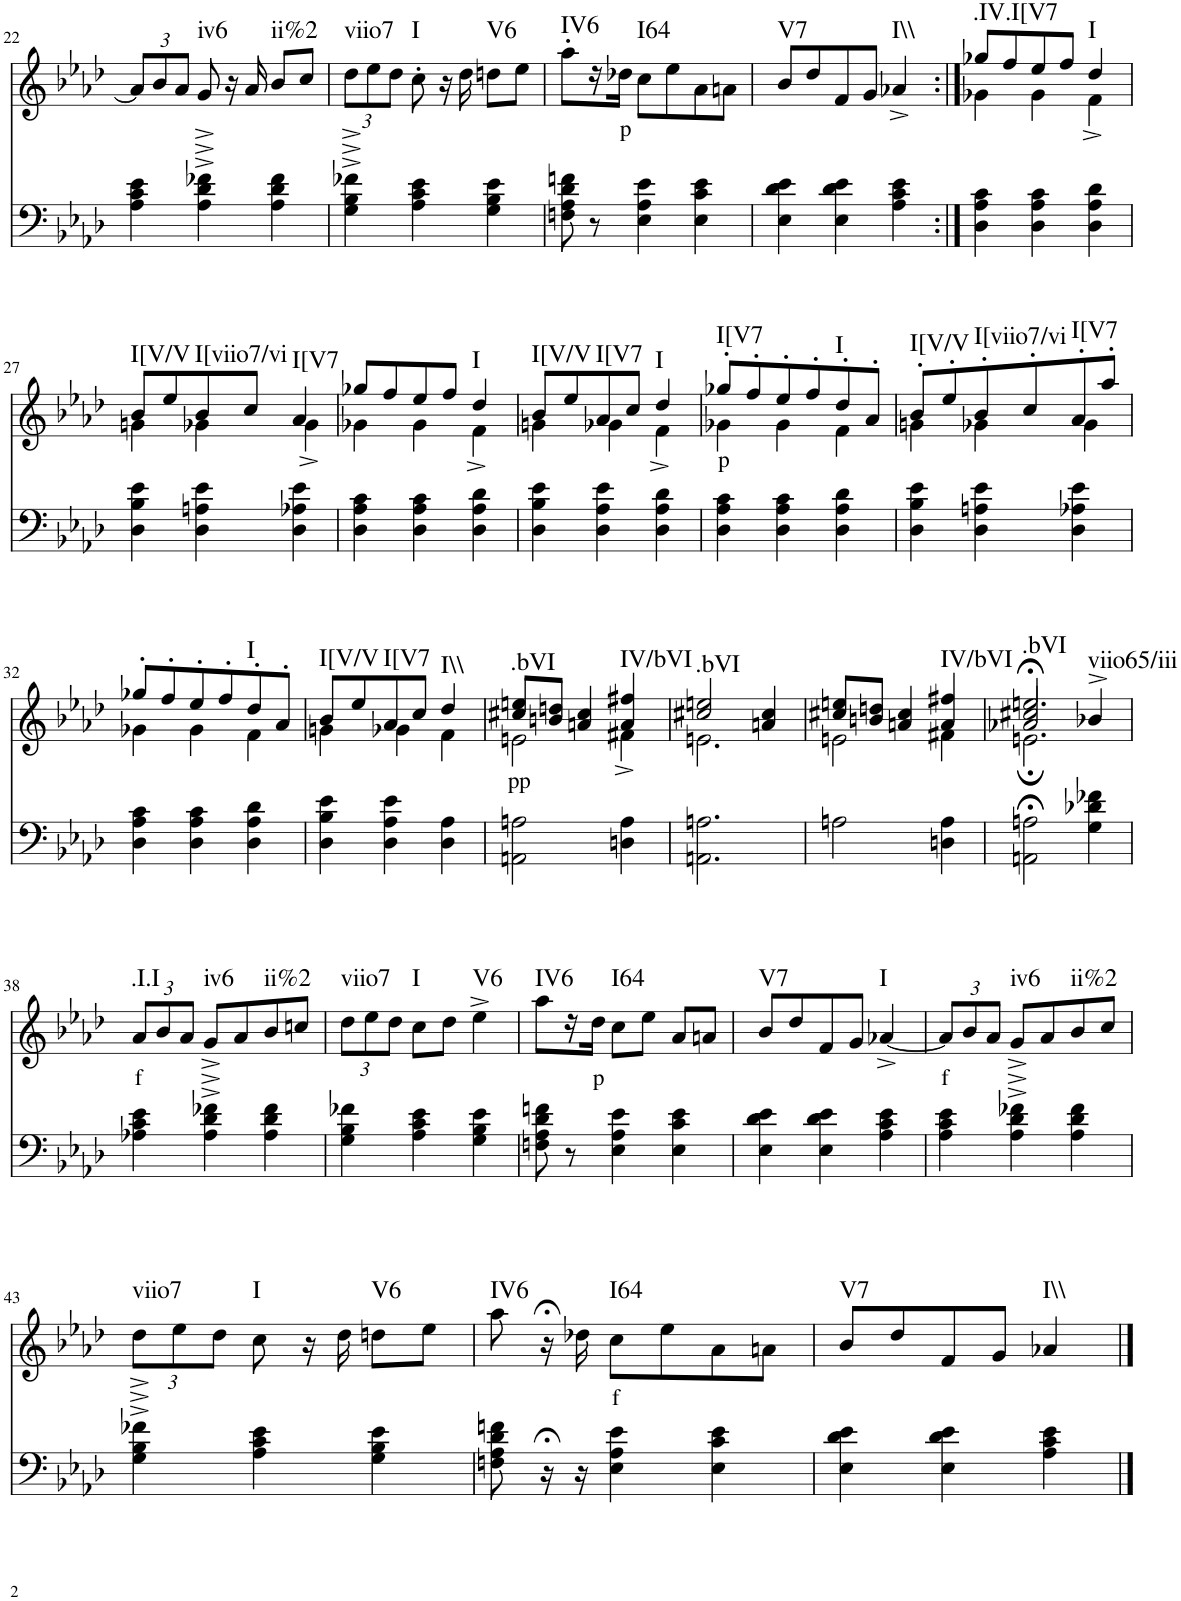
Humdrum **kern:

**kern	**kern	**text	**harte
*part2	*part1	*part1	*part1
*staff2	*staff1	*staff1	*
*I"piano	*I"piano	*	*
*I'Pno	*I'Pno	*	*
!!LO:PB:g=z
*clefF4	*clefG2	*	*
*k[b-e-a-d-]	*k[b-e-a-d-]	*	*
*A-:	*A-:	*	*
*M3/4	*M3/4	*	*
*	*Xbrackettup	*	*
=22	=22	=22	=22
4A-\ 4c\ 4e-\	12a-/L]	.	.
.	12b-/	.	.
.	12a-/J	.	.
!	!	!	!LO:H:kt=iv6
4A-\^ 4d-\^ 4f-X\^	8g/	.	N
.	16r	.	.
.	16a-/	.	.
!	!	!	!LO:H:kt=ii%2
4A-\ 4d-\ 4f-\	8b-/L	.	N
.	8cc/J	.	.
=23	=23	=23	=23
!	!	!	!LO:H:kt=viio7
4G\^ 4B-\^ 4f-X\^	12dd-\L	.	N
.	12ee-\	.	.
.	12dd-\J	.	.
!	!	!	!LO:H:kt=I
4A-\ 4c\ 4e-\	8cc'\	.	N
.	16r	.	.
.	16dd-\	.	.
!	!	!	!LO:H:kt=V6
4G\ 4B-\ 4e-\	8ddn\L	.	N
.	8ee-\J	.	.
=24	=24	=24	=24
!	!	!	!LO:H:kt=IV6
8Fn\ 8A-\ 8d-\ 8fn\	8aa-'\L	.	N
8r	16r	.	.
!	!	!LO:LY:b	!
.	16dd-X\JJ	p	.
!	!	!	!LO:H:kt=I64
4E-\ 4A-\ 4e-\	8cc\L	.	N
.	8ee-\	.	.
4E-\ 4c\ 4e-\	8a-\	.	.
.	8an\J	.	.
=25	=25	=25	=25
!	!	!	!LO:H:kt=V7
4E-\ 4d-\ 4e-\	8b-/L	.	N
.	8dd-/	.	.
4E-\ 4d-\ 4e-\	8f/	.	.
.	8g/J	.	.
!	!	!	!LO:H:kt=I\\
4A-\ 4c\ 4e-\	4a-X^/	.	N
=26:|!	=26:|!	=26:|!	=26:|!
*	*^	*	*
!	!	!	!	!LO:H:kt=.IV.I[V7
4D-\ 4A-\ 4c\	8gg-X/L	4g-X\	.	N
.	8ff/	.	.	.
4D-\ 4A-\ 4c\	8ee-/	4g-\	.	.
.	8ff/J	.	.	.
!	!	!	!	!LO:H:kt=I
4D-\ 4A-\ 4d-\	4dd-/	4f^\	.	N
!!LO:LB:g=z	!!
=27	=27	=27	=27	=27
!	!	!	!	!LO:H:kt=I[V/V
4D-\ 4B-\ 4e-\	8b-/L	4gn\	.	N
.	8ee-/	.	.	.
!	!	!	!	!LO:H:kt=I[viio7/vi
4D-\ 4An\ 4e-\	8b-/	4g-X\	.	N
.	8cc/J	.	.	.
!	!	!	!	!LO:H:kt=I[V7
4D-\ 4A-X\ 4e-\	4a-/	4g-^\	.	N
=28	=28	=28	=28	=28
4D-\ 4A-\ 4c\	8gg-X/L	4g-X\	.	.
.	8ff/	.	.	.
4D-\ 4A-\ 4c\	8ee-/	4g-\	.	.
.	8ff/J	.	.	.
!	!	!	!	!LO:H:kt=I
4D-\ 4A-\ 4d-\	4dd-/	4f^\	.	N
=29	=29	=29	=29	=29
!	!	!	!	!LO:H:kt=I[V/V
4D-\ 4B-\ 4e-\	8b-/L	4gn\	.	N
.	8ee-/	.	.	.
!	!	!	!	!LO:H:kt=I[V7
4D-\ 4A-\ 4e-\	8a-/	4g-X\	.	N
.	8cc/J	.	.	.
!	!	!	!	!LO:H:kt=I
4D-\ 4A-\ 4d-\	4dd-/	4f^\	.	N
=30	=30	=30	=30	=30
!	!	!	!LO:LY:b	!LO:H:kt=I[V7
4D-\ 4A-\ 4c\	8gg-X'/L	4g-X\	p	N
.	8ff'/	.	.	.
4D-\ 4A-\ 4c\	8ee-'/	4g-\	.	.
.	8ff'/	.	.	.
!	!	!	!	!LO:H:kt=I
4D-\ 4A-\ 4d-\	8dd-'/	4f\	.	N
.	8a-'/J	.	.	.
=31	=31	=31	=31	=31
!	!	!	!	!LO:H:kt=I[V/V
4D-\ 4B-\ 4e-\	8b-'/L	4gn\	.	N
.	8ee-'/	.	.	.
!	!	!	!	!LO:H:kt=I[viio7/vi
4D-\ 4An\ 4e-\	8b-'/	4g-X\	.	N
.	8cc'/	.	.	.
!	!	!	!	!LO:H:kt=I[V7
4D-\ 4A-X\ 4e-\	8a-'/	4g-\	.	N
.	8aa-'/J	.	.	.
!!LO:LB:g=z	!!
=32	=32	=32	=32	=32
4D-\ 4A-\ 4c\	8gg-X'/L	4g-X\	.	.
.	8ff'/	.	.	.
4D-\ 4A-\ 4c\	8ee-'/	4g-\	.	.
.	8ff'/	.	.	.
!	!	!	!	!LO:H:kt=I
4D-\ 4A-\ 4d-\	8dd-'/	4f\	.	N
.	8a-'/J	.	.	.
=33	=33	=33	=33	=33
!	!	!	!	!LO:H:kt=I[V/V
4D-\ 4B-\ 4e-\	8b-/L	4gn\	.	N
.	8ee-/	.	.	.
!	!	!	!	!LO:H:kt=I[V7
4D-\ 4A-\ 4e-\	8a-/	4g-X\	.	N
.	8cc/J	.	.	.
!	!	!	!	!LO:H:kt=I\\
4D-\ 4A-\	4dd-/	4f\	.	N
=34	=34	=34	=34	=34
!	!	!	!LO:LY:b	!LO:H:kt=.bVI
2AAn\ 2An\	8cc#X/ 8een/L	2en\	pp	N
.	8bn/ 8ddn/J	.	.	.
.	4an/ 4cc#/	.	.	.
!	!	!	!	!LO:H:kt=IV/bVI
4Dn\ 4A\	4a/ 4ff#X/	4f#X^\	.	N
=35	=35	=35	=35	=35
!	!	!	!	!LO:H:kt=.bVI
2.AAn\ 2.An\	2cc#X/ 2een/	2.en\	.	N
.	4an/ 4cc#/	.	.	.
=36	=36	=36	=36	=36
2An\	8cc#X/ 8een/L	2en\	.	.
.	8bn/ 8ddn/J	.	.	.
.	4an/ 4cc#/	.	.	.
!	!	!	!	!LO:H:kt=IV/bVI
4Dn\ 4A\	4a/ 4ff#X/	4f#X\	.	N
=37	=37	=37	=37	=37
*	*	*^	*	*
!	!	!	!	!	!LO:H:n=1:kt=.bVI
!	!	!	!	!	!LO:H:n=2:kt=viio65/iii
2AAn\;< 2An\;<	2.een;</	2a-X/; 2cc#X/;	2.en;<\	.	N N
4G\ 4d-X\ 4f-X\	.	4b-X^/	.	.	.
*	*	*v	*v	*	*
!!LO:LB:g=z
=38	=38	=38	=38	=38
!	!	!	!LO:LY:b	!LO:H:kt=.I.I
*	*v	*v	*	*
4A-X\ 4c\ 4e-\	12a-/L	f	N
.	12b-/	.	.
.	12a-/J	.	.
!	!	!	!LO:H:kt=iv6
4A-\^ 4d-\^ 4f-X\^	8g/L	.	N
.	8a-/	.	.
!	!	!	!LO:H:kt=ii%2
4A-\ 4d-\ 4f-\	8b-/	.	N
.	8ccn/J	.	.
=39	=39	=39	=39
!	!	!	!LO:H:kt=viio7
4G\ 4B-\ 4f-X\	12dd-\L	.	N
.	12ee-\	.	.
.	12dd-\J	.	.
!	!	!	!LO:H:kt=I
4A-\ 4c\ 4e-\	8cc\L	.	N
.	8dd-\J	.	.
!	!	!	!LO:H:kt=V6
4G\ 4B-\ 4e-\	4ee-^\	.	N
=40	=40	=40	=40
!	!	!	!LO:H:kt=IV6
8Fn\ 8A-\ 8d-\ 8fn\	8aa-\L	.	N
8r	16r	.	.
!	!	!LO:LY:b	!
.	16dd-\JJ	p	.
!	!	!	!LO:H:kt=I64
4E-\ 4A-\ 4e-\	8cc\L	.	N
.	8ee-\J	.	.
4E-\ 4c\ 4e-\	8a-/L	.	.
.	8an/J	.	.
=41	=41	=41	=41
!	!	!	!LO:H:kt=V7
4E-\ 4d-\ 4e-\	8b-/L	.	N
.	8dd-/	.	.
4E-\ 4d-\ 4e-\	8f/	.	.
.	8g/J	.	.
!	!	!	!LO:H:kt=I
4A-\ 4c\ 4e-\	[4a-X^/	.	N
=42	=42	=42	=42
!	!	!LO:LY:b	!
4A-\ 4c\ 4e-\	12a-/L]	f	.
.	12b-/	.	.
.	12a-/J	.	.
!	!	!	!LO:H:kt=iv6
4A-\^ 4d-\^ 4f-X\^	8g/L	.	N
.	8a-/	.	.
!	!	!	!LO:H:kt=ii%2
4A-\ 4d-\ 4f-\	8b-/	.	N
.	8cc/J	.	.
!!LO:LB:g=z
=43	=43	=43	=43
!	!	!	!LO:H:kt=viio7
4G\^ 4B-\^ 4f-X\^	12dd-\L	.	N
.	12ee-\	.	.
.	12dd-\J	.	.
!	!	!	!LO:H:kt=I
4A-\ 4c\ 4e-\	8cc\	.	N
.	16r	.	.
.	16dd-\	.	.
!	!	!	!LO:H:kt=V6
4G\ 4B-\ 4e-\	8ddn\L	.	N
.	8ee-\J	.	.
=44	=44	=44	=44
!	!	!	!LO:H:kt=IV6
8Fn\ 8A-\ 8d-\ 8fn\	8aa-\	.	N
16r;<	16r;<	.	.
16r	16dd-X\	.	.
!	!	!LO:LY:b	!LO:H:kt=I64
4E-\ 4A-\ 4e-\	8cc\L	f	N
.	8ee-\	.	.
4E-\ 4c\ 4e-\	8a-\	.	.
.	8an\J	.	.
=45	=45	=45	=45
!	!	!	!LO:H:kt=V7
4E-\ 4d-\ 4e-\	8b-/L	.	N
.	8dd-/	.	.
4E-\ 4d-\ 4e-\	8f/	.	.
.	8g/J	.	.
!	!	!	!LO:H:kt=I\\
4A-\ 4c\ 4e-\	4a-X/	.	N
==	==	==	==
*-	*-	*-	*-
